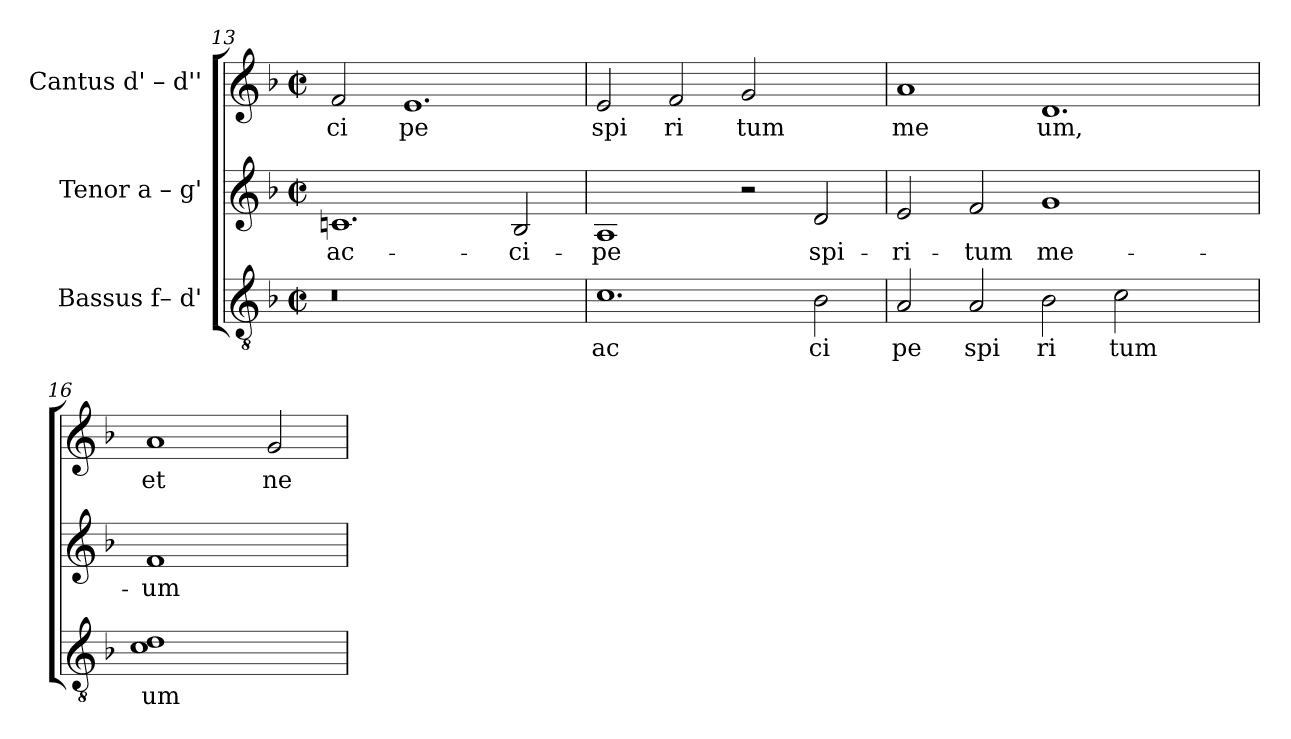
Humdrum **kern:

**kern	**text	**kern	**text	**kern	**text
*part3	*part3	*part2	*part2	*part1	*part1
*staff3	*staff3	*staff2	*staff2	*staff1	*staff1
*I"Bassus  f– d'	*	*I"Tenor  a – g'	*	*I"Cantus  d' – d''	*
*clefGv2	*	*clefG2	*	*clefG2	*
*k[b-]	*	*k[b-]	*	*k[b-]	*
*F:	*	*F:	*	*F:	*
*M2/2	*	*M2/2	*	*M2/2	*
*met(c|)	*	*met(c|)	*	*met(c|)	*
=13	=13	=13	=13	=13	=13
!	!	!	!LO:LY:b:cj	!	!LO:LY:b:cj
0r	.	1.cn	ac-	2f/	ci
!	!	!	!	!	!LO:LY:b:cj
.	.	.	.	1.e	pe
!	!	!	!LO:LY:b:cj	!	!
.	.	2B-/	-ci-	.	.
=14	=14	=14	=14	=14	=14
!	!LO:LY:b:cj	!	!LO:LY:b:cj	!	!LO:LY:b:cj
1.c	ac	1A	-pe	2e/	spi
!	!	!	!	!	!LO:LY:b:cj
.	.	.	.	2f/	ri
!	!	!	!	!	!LO:LY:b:cj
.	.	2r	.	2g/	tum
!	!LO:LY:b:cj	!	!LO:LY:b:cj	!	!
2B-\	ci	2d/	spi-	2ryy	.
=15	=15	=15	=15	=15	=15
!	!LO:LY:b:cj	!	!LO:LY:b:cj	!	!LO:LY:b:cj
2A/	pe	2e/	-ri-	1a	me
!	!LO:LY:b:cj	!	!LO:LY:b:cj	!	!
2A/	spi	2f/	-tum	.	.
!	!LO:LY:b:cj	!	!LO:LY:b:cj	!	!LO:LY:b
2B-\	ri	1g	me-	1.d	um,
!	!LO:LY:b:cj	!	!	!	!
2c\	tum	.	.	.	.
2ryy	.	2ryy	.	.	.
!!LO:PB:g=z
=16	=16	=16	=16	=16	=16
!	!LO:LY:b:cj	!	!LO:LY:b:cj	!	!LO:LY:b:cj
1d 1c	um	1f	-um	1a	et
!	!	!	!	!	!LO:LY:b:cj
2ryy	.	2ryy	.	2g/	ne
=	=	=	=	=	=
*-	*-	*-	*-	*-	*-
